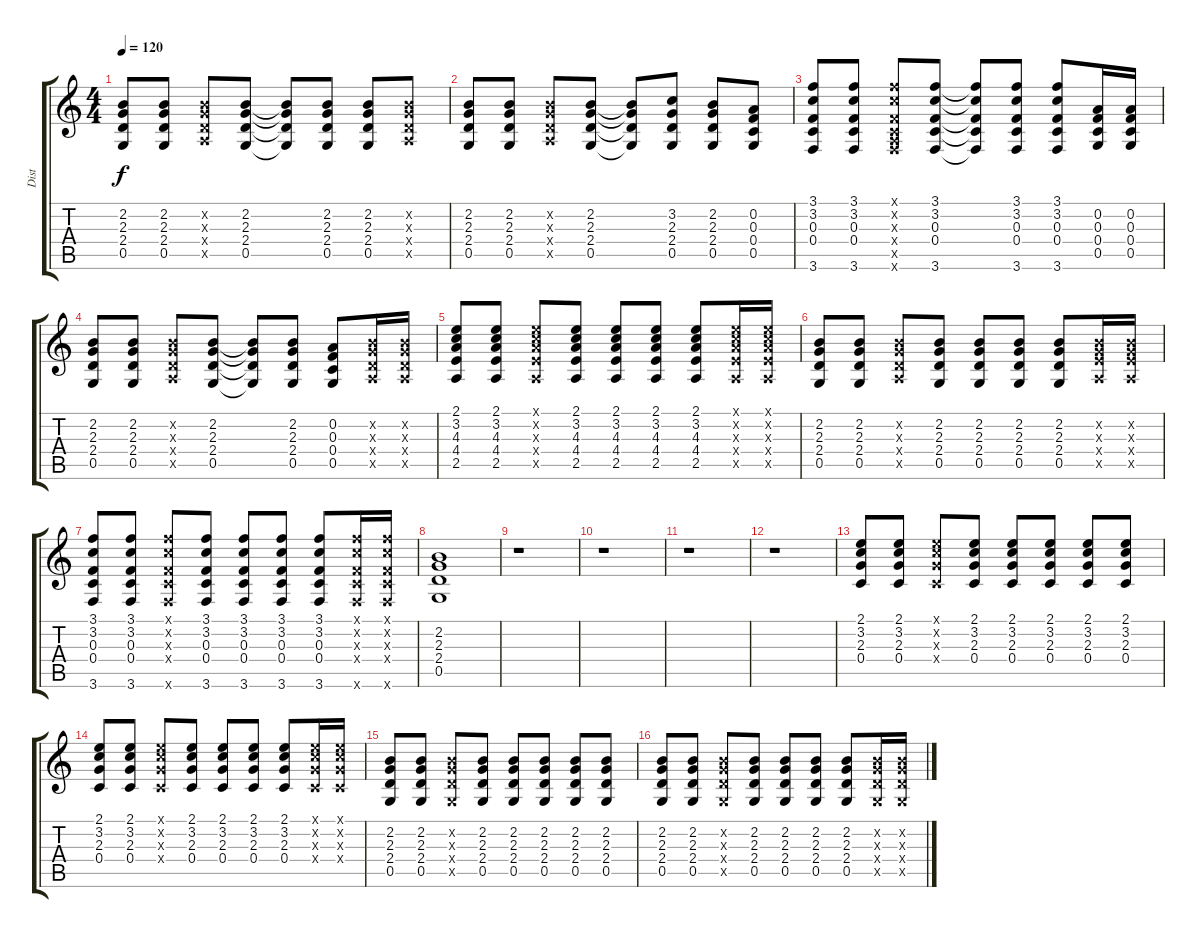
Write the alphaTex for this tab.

\track ("Dist" "Dist") {instrument distortionguitar}
\staff {score tabs}
\tuning (D4 A3 F3 C3 G2 D2) {hide}
\ts (4 4)
\tempo 120
\clef g2
\ks c
(2.2 2.3 2.4 0.5).8{dy f} (2.2 2.3 2.4 0.5).8 (2.2{x} 2.3{x} 2.4{x} 2.5{x}).8 (2.2 2.3 2.4 0.5).8 (2.2{t} 2.3{t} 2.4{t} 0.5{t}).8 (2.2 2.3 2.4 0.5).8 (2.2 2.3 2.4 0.5).8 (2.2{x} 2.3{x} 2.4{x} 2.5{x}).8 |
(2.2 2.3 2.4 0.5).8 (2.2 2.3 2.4 0.5).8 (2.2{x} 2.3{x} 2.4{x} 2.5{x}).8 (2.2 2.3 2.4 0.5).8 (2.2{t} 2.3{t} 2.4{t} 0.5{t}).8 (3.2 2.3 2.4 0.5).8 (2.2 2.3 2.4 0.5).8 (0.2 0.3 0.4 0.5).8 |
(3.1 3.2 0.3 0.4 3.6).8 (3.1 3.2 0.3 0.4 3.6).8 (3.1{x} 3.2{x} 0.3{x} 0.4{x} 2.5{x} 3.6{x}).8 (3.1 3.2 0.3 0.4 3.6).8 (3.1{t} 3.2{t} 0.3{t} 0.4{t} 3.6{t}).8 (3.1 3.2 0.3 0.4 3.6).8 (3.1 3.2 0.3 0.4 3.6).8 (0.2 0.3 0.4 0.5).16 (0.2 0.3 0.4 0.5).16 |
(2.2 2.3 2.4 0.5).8 (2.2 2.3 2.4 0.5).8 (2.2{x} 2.3{x} 2.4{x} 2.5{x}).8 (2.2 2.3 2.4 0.5).8 (2.2{t} 2.3{t} 2.4{t} 0.5{t}).8 (2.2 2.3 2.4 0.5).8 (0.2 0.3 0.4 0.5).8 (2.2{x} 2.3{x} 2.4{x} 2.5{x}).16 (2.2{x} 2.3{x} 2.4{x} 2.5{x}).16 |
(2.1 3.2 4.3 4.4 2.5).8 (2.1 3.2 4.3 4.4 2.5).8 (2.1{x} 3.2{x} 4.3{x} 4.4{x} 2.5{x}).8 (2.1 3.2 4.3 4.4 2.5).8 (2.1 3.2 4.3 4.4 2.5).8 (2.1 3.2 4.3 4.4 2.5).8 (2.1 3.2 4.3 4.4 2.5).8 (2.1{x} 3.2{x} 4.3{x} 4.4{x} 2.5{x}).16 (2.1{x} 3.2{x} 4.3{x} 4.4{x} 2.5{x}).16 |
(2.2 2.3 2.4 0.5).8 (2.2 2.3 2.4 0.5).8 (2.2{x} 2.3{x} 2.4{x} 2.5{x}).8 (2.2 2.3 2.4 0.5).8 (2.2 2.3 2.4 0.5).8 (2.2 2.3 2.4 0.5).8 (2.2 2.3 2.4 0.5).8 (2.2{x} 2.3{x} 4.4{x} 2.5{x}).16 (2.2{x} 2.3{x} 4.4{x} 2.5{x}).16 |
(3.1 3.2 0.3 0.4 3.6).8 (3.1 3.2 0.3 0.4 3.6).8 (3.1{x} 3.2{x} 0.3{x} 0.4{x} 3.6{x}).8 (3.1 3.2 0.3 0.4 3.6).8 (3.1 3.2 0.3 0.4 3.6).8 (3.1 3.2 0.3 0.4 3.6).8 (3.1 3.2 0.3 0.4 3.6).8 (3.1{x} 3.2{x} 0.3{x} 0.4{x} 3.6{x}).16 (3.1{x} 3.2{x} 0.3{x} 0.4{x} 3.6{x}).16 |
(2.2 2.3 2.4 0.5).1 |
r.1 |
r.1 |
r.1 |
r.1 |
(2.1 3.2 2.3 0.4).8 (2.1 3.2 2.3 0.4).8 (2.1{x} 3.2{x} 2.3{x} 0.4{x}).8 (2.1 3.2 2.3 0.4).8 (2.1 3.2 2.3 0.4).8 (2.1 3.2 2.3 0.4).8 (2.1 3.2 2.3 0.4).8 (2.1 3.2 2.3 0.4).8 |
(2.1 3.2 2.3 0.4).8 (2.1 3.2 2.3 0.4).8 (2.1{x} 3.2{x} 2.3{x} 0.4{x}).8 (2.1 3.2 2.3 0.4).8 (2.1 3.2 2.3 0.4).8 (2.1 3.2 2.3 0.4).8 (2.1 3.2 2.3 0.4).8 (2.1{x} 3.2{x} 2.3{x} 0.4{x}).16 (2.1{x} 3.2{x} 2.3{x} 0.4{x}).16 |
(2.2 2.3 2.4 0.5).8 (2.2 2.3 2.4 0.5).8 (2.2{x} 2.3{x} 2.4{x} 0.5{x}).8 (2.2 2.3 2.4 0.5).8 (2.2 2.3 2.4 0.5).8 (2.2 2.3 2.4 0.5).8 (2.2 2.3 2.4 0.5).8 (2.2 2.3 2.4 0.5).8 |
(2.2 2.3 2.4 0.5).8 (2.2 2.3 2.4 0.5).8 (2.2{x} 2.3{x} 2.4{x} 0.5{x}).8 (2.2 2.3 2.4 0.5).8 (2.2 2.3 2.4 0.5).8 (2.2 2.3 2.4 0.5).8 (2.2 2.3 2.4 0.5).8 (2.2{x} 2.3{x} 2.4{x} 0.5{x}).16 (2.2{x} 2.3{x} 2.4{x} 0.5{x}).16
